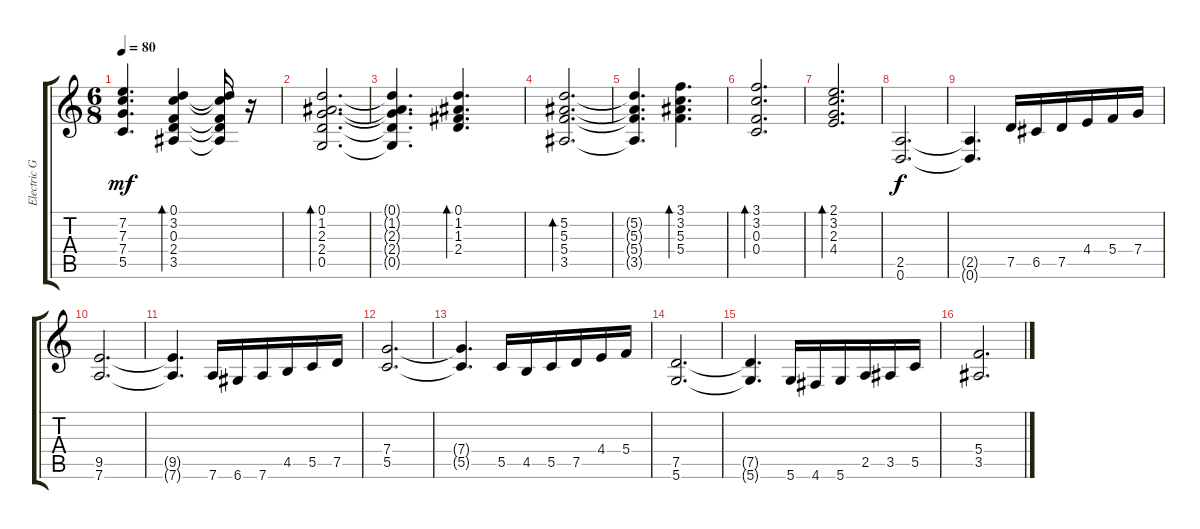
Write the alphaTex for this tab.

\track ("Electric Guitar 2" "Electric G") {instrument overdrivenguitar}
\staff {score tabs}
\tuning (D4 A3 F3 C3 G2 D2) {hide}
\ts (6 8)
\tempo 80
\clef g2
\ks c
(7.2{t} 7.3{t} 7.4{t} 5.5{t}).4{d dy mf} (0.1 3.2 0.3 2.4 3.5).4{bd 120} (0.1{t} 3.2{t} 0.3{t} 2.4{t} 3.5{t}).16 r.16 |
(0.1 1.2 2.3 2.4 0.5).2{d bd 120} |
(0.1{t} 1.2{t} 2.3{t} 2.4{t} 0.5{t}).4{d} (0.1 1.2 1.3 2.4).4{d bd 120} |
(5.2 5.3 5.4 3.5).2{d bd 120} |
(5.2{t} 5.3{t} 5.4{t} 3.5{t}).4{d} (3.1 3.2 5.3 5.4).4{d bd 120} |
(3.1 3.2 0.3 0.4).2{d bd 120} |
(2.1 3.2 2.3 4.4).2{d bd 120} |
(2.5 0.6).2{d dy f} |
(2.5{t} 0.6{t}).4{d} 7.5.16 6.5.16 7.5.16 4.4.16 5.4.16 7.4.16 |
(9.5 7.6).2{d} |
(9.5{t} 7.6{t}).4{d} 7.6.16 6.6.16 7.6.16 4.5.16 5.5.16 7.5.16 |
(7.4 5.5).2{d} |
(7.4{t} 5.5{t}).4{d} 5.5.16 4.5.16 5.5.16 7.5.16 4.4.16 5.4.16 |
(7.5 5.6).2{d} |
(7.5{t} 5.6{t}).4{d} 5.6.16 4.6.16 5.6.16 2.5.16 3.5.16 5.5.16 |
(5.4 3.5).2{d}
